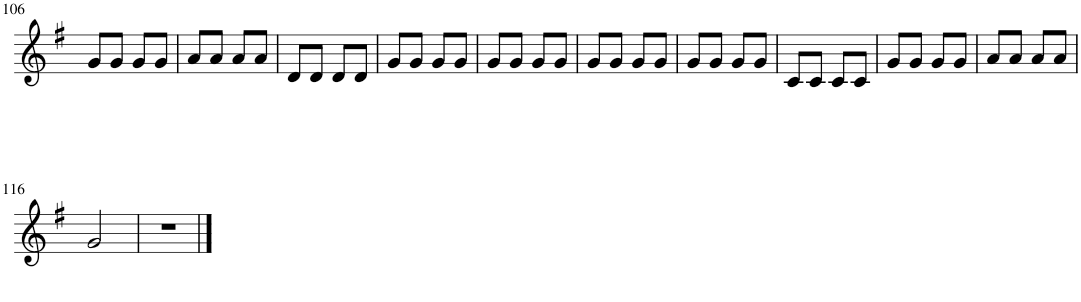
**kern
*part1
*staff1
*I"Xilófono
*I'Xil.
*clefG2
*Trd-7c-12
*k[f#]
*M2/4
=105
8c/L
8c/J
8c/L
8c/J
!!LO:PB:g=z
=106
8g/L
8g/J
8g/L
8g/J
=107
8a/L
8a/J
8a/L
8a/J
=108
8d/L
8d/J
8d/L
8d/J
=109
8g/L
8g/J
8g/L
8g/J
=110
8g/L
8g/J
8g/L
8g/J
=111
8g/L
8g/J
8g/L
8g/J
=112
8g/L
8g/J
8g/L
8g/J
=113
8c/L
8c/J
8c/L
8c/J
=114
8g/L
8g/J
8g/L
8g/J
=115
8a/L
8a/J
8a/L
8a/J
!!LO:LB:g=z
=116
2g/
=
*-
